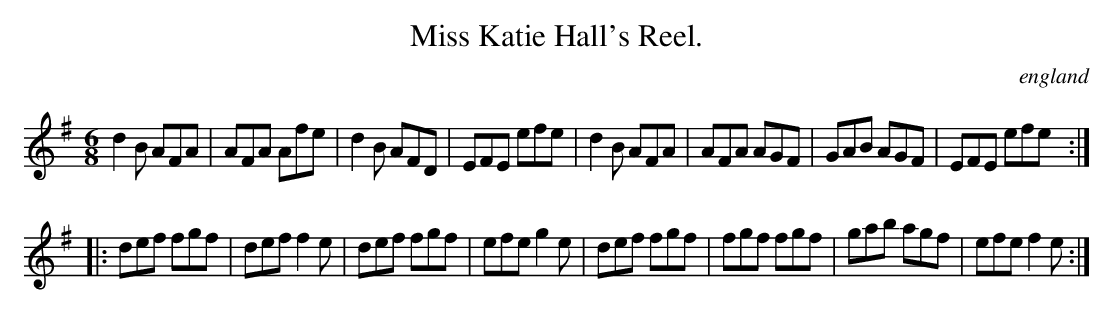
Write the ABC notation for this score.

X:1
T:Miss Katie Hall's Reel.
O:england
M:6/8
L:1/8
K:DMix
d2B AFA|AFA Afe|d2B AFD|EFE efe |\
d2B AFA|AFA AGF|GAB AGF|EFE efe::
def fgf|def f2e|def fgf|efe g2e |\
def fgf|fgf fgf|gab agf|efe f2e:|
